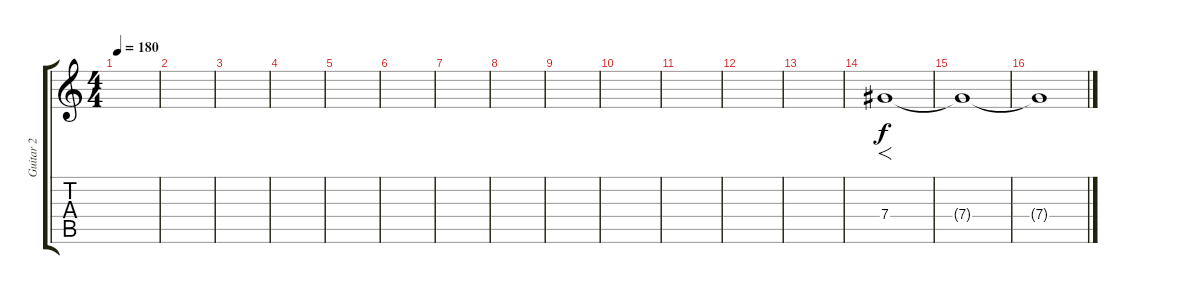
\track ("Guitar 2" "Guitar 2") {instrument distortionguitar}
\staff {score tabs}
\tuning (Eb4 Bb3 Gb3 Db3 Ab2 Db2) {hide}
\ts (4 4)
\tempo 180
\clef g2
\ks c
|
|
|
|
|
|
|
|
|
|
|
|
|
7.4.1{f} |
7.4{t}.1{dy f} |
7.4{t}.1
